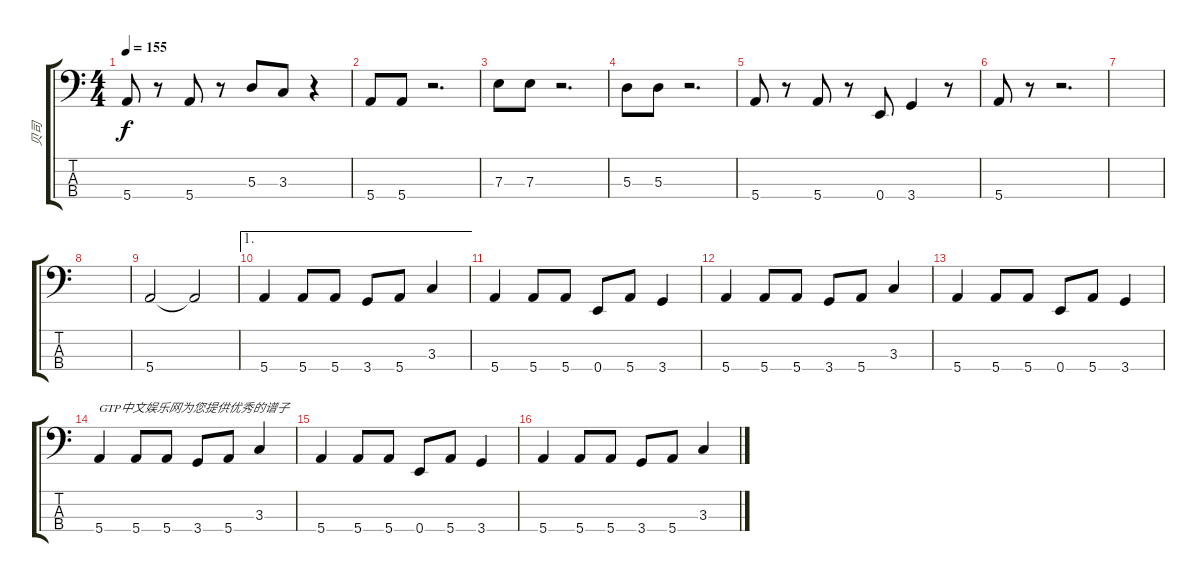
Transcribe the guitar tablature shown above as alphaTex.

\track ("贝司" "贝司") {instrument electricbassfinger}
\staff {score tabs}
\tuning (G2 D2 A1 E1) {hide}
\ts (4 4)
\tempo 155
\clef f4
\ks c
5.4.8{dy f} r.8 5.4.8 r.8 5.3.8 3.3.8 r.4 |
5.4.8 5.4.8 r.2{d} |
7.3.8 7.3.8 r.2{d} |
5.3.8 5.3.8 r.2{d} |
5.4.8 r.8 5.4.8 r.8 0.4.8 3.4.4 r.8 |
5.4.8 r.8 r.2{d} |
|
|
5.4.2 5.4{t}.2 |
\ae 1
5.4.4{txt " "} 5.4.8 5.4.8 3.4.8 5.4.8 3.3.4 |
5.4.4 5.4.8 5.4.8 0.4.8 5.4.8 3.4.4 |
5.4.4{txt " "} 5.4.8 5.4.8 3.4.8 5.4.8 3.3.4 |
5.4.4 5.4.8 5.4.8 0.4.8 5.4.8 3.4.4 |
5.4.4{txt "GTP中文娱乐网为您提供优秀的谱子"} 5.4.8 5.4.8 3.4.8 5.4.8 3.3.4 |
5.4.4 5.4.8 5.4.8 0.4.8 5.4.8 3.4.4 |
5.4.4{txt " "} 5.4.8 5.4.8 3.4.8 5.4.8 3.3.4
